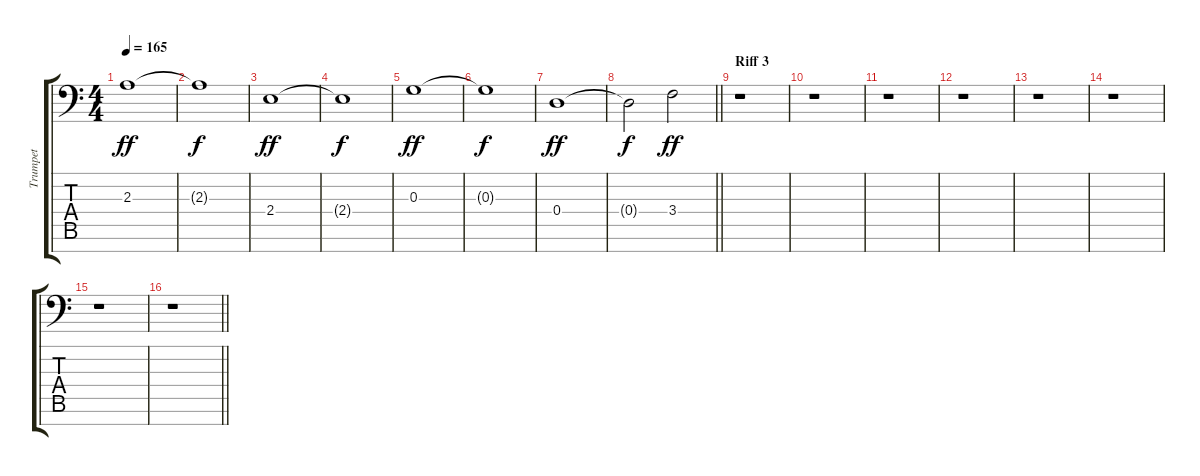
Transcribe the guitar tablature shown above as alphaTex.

\track ("Trumpet" "Trumpet") {instrument trombone}
\staff {score tabs}
\tuning (C8 B3 G3 D3 A2 E2 C-1) {hide}
\ts (4 4)
\tempo 165
\clef f4
\ks c
2.3.1{dy ff} |
2.3{t}.1{dy f} |
2.4.1{dy ff} |
2.4{t}.1{dy f} |
0.3.1{dy ff} |
0.3{t}.1{dy f} |
0.4.1{dy ff} |
\barLineRight lightlight
0.4{t}.2{dy f} 3.4.2{dy ff} |
\section ("" "Riff 3")
r.1 |
r.1 |
r.1 |
r.1 |
r.1 |
r.1 |
r.1 |
\barLineRight lightlight
r.1
